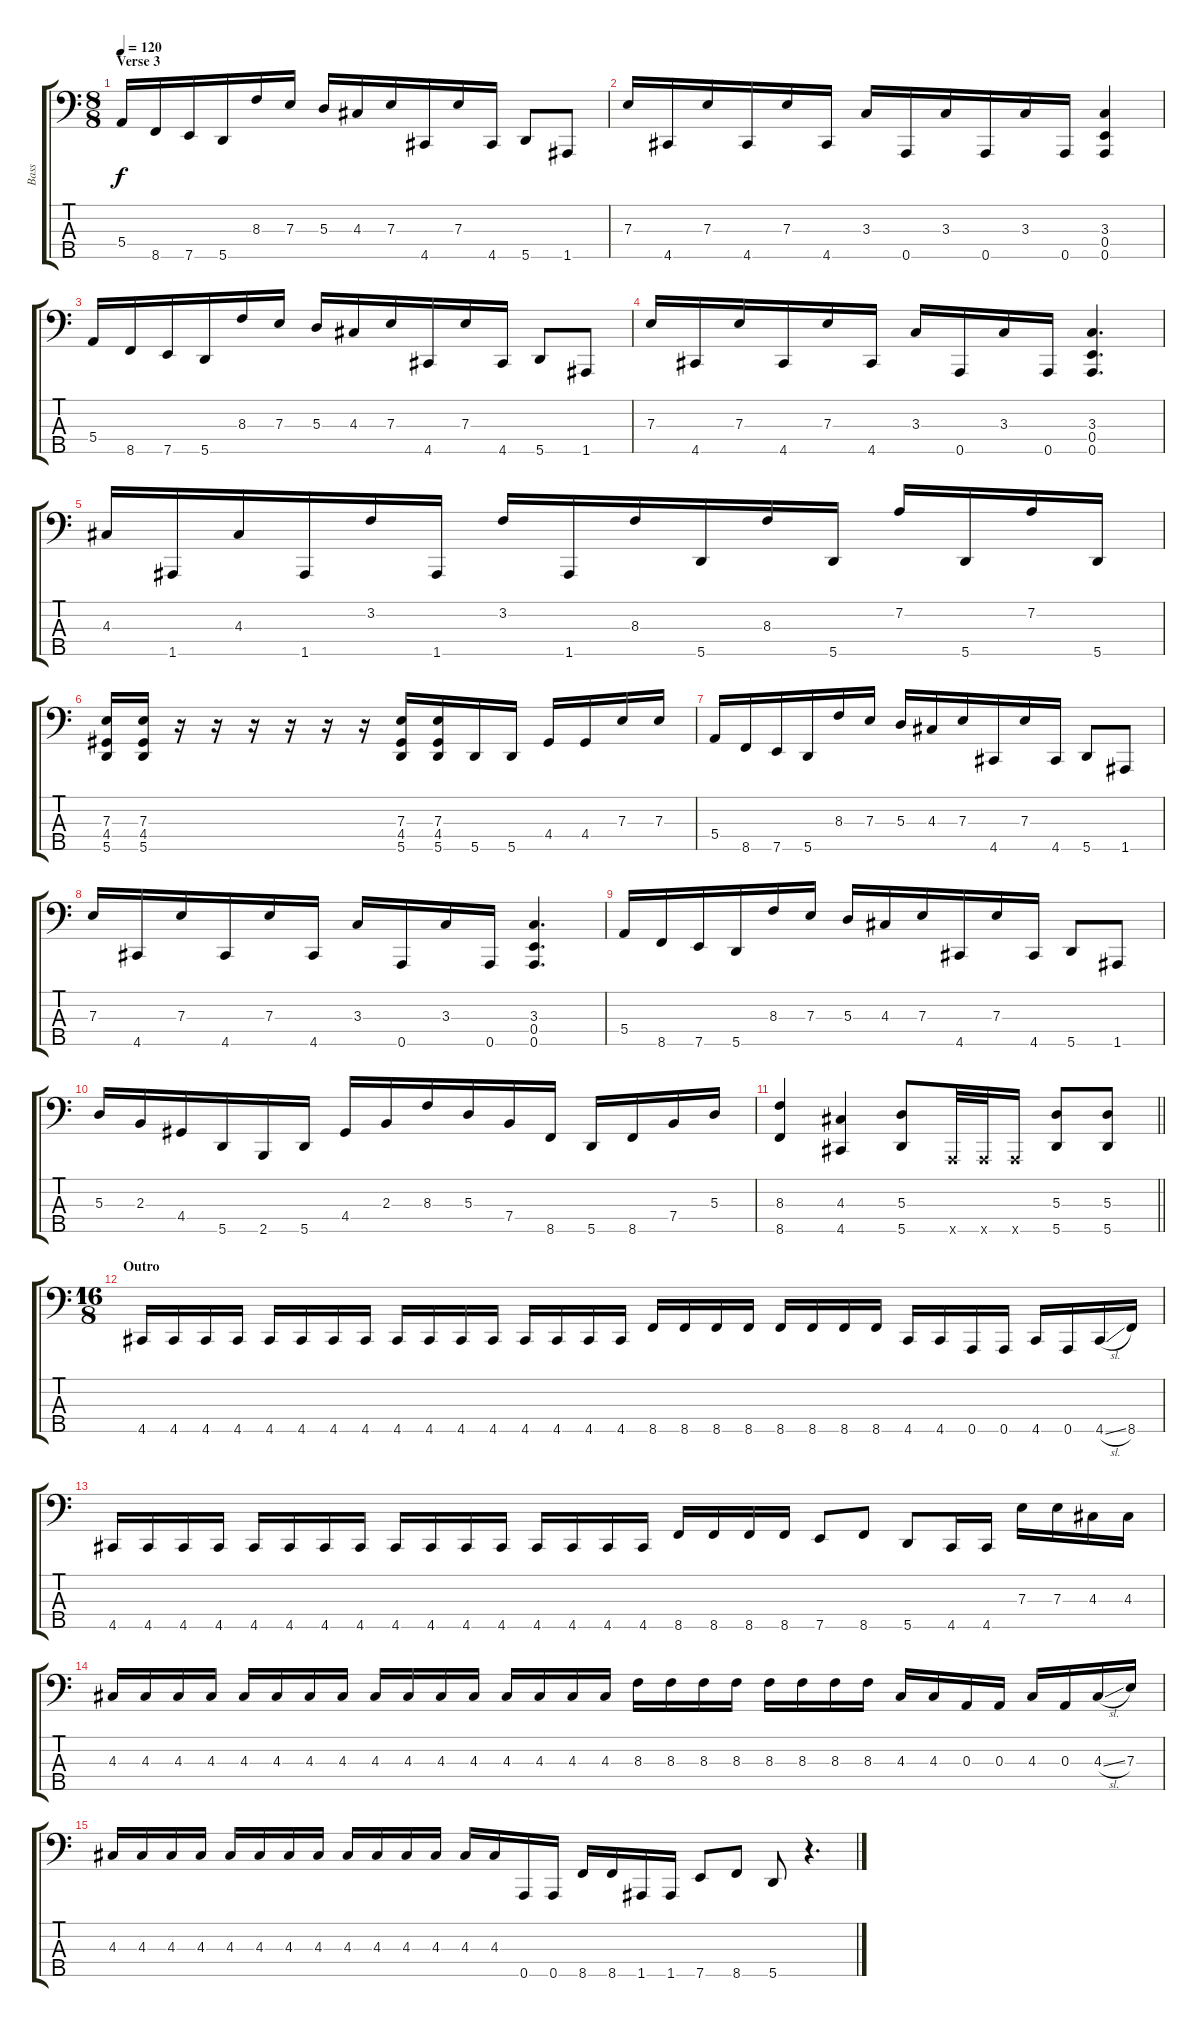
\track ("Bass" "Bass") {instrument slapbass1}
\staff {score tabs}
\tuning (G2 D2 A1 E1 A0) {hide}
\ts (8 8)
\section ("" "Verse 3")
\tempo 120
\clef f4
\ks c
5.4.16{dy f} 8.5.16 7.5.16 5.5.16 8.3.16 7.3.16 5.3.16 4.3.16 7.3.16 4.5.16 7.3.16 4.5.16 5.5.8 1.5.8 |
7.3.16 4.5.16 7.3.16 4.5.16 7.3.16 4.5.16 3.3.16 0.5.16 3.3.16 0.5.16 3.3.16 0.5.16 (3.3 0.4 0.5).4 |
5.4.16 8.5.16 7.5.16 5.5.16 8.3.16 7.3.16 5.3.16 4.3.16 7.3.16 4.5.16 7.3.16 4.5.16 5.5.8 1.5.8 |
7.3.16 4.5.16 7.3.16 4.5.16 7.3.16 4.5.16 3.3.16 0.5.16 3.3.16 0.5.16 (3.3 0.4 0.5).4{d} |
4.3.16 1.5.16 4.3.16 1.5.16 3.2.16 1.5.16 3.2.16 1.5.16 8.3.16 5.5.16 8.3.16 5.5.16 7.2.16 5.5.16 7.2.16 5.5.16 |
(7.3 4.4 5.5).16 (7.3 4.4 5.5).16 r.16 r.16 r.16 r.16 r.16 r.16 (7.3 4.4 5.5).16 (7.3 4.4 5.5).16 5.5.16 5.5.16 4.4.16 4.4.16 7.3.16 7.3.16 |
5.4.16 8.5.16 7.5.16 5.5.16 8.3.16 7.3.16 5.3.16 4.3.16 7.3.16 4.5.16 7.3.16 4.5.16 5.5.8 1.5.8 |
7.3.16 4.5.16 7.3.16 4.5.16 7.3.16 4.5.16 3.3.16 0.5.16 3.3.16 0.5.16 (3.3 0.4 0.5).4{d} |
5.4.16 8.5.16 7.5.16 5.5.16 8.3.16 7.3.16 5.3.16 4.3.16 7.3.16 4.5.16 7.3.16 4.5.16 5.5.8 1.5.8 |
5.3.16 2.3.16 4.4.16 5.5.16 2.5.16 5.5.16 4.4.16 2.3.16 8.3.16 5.3.16 7.4.16 8.5.16 5.5.16 8.5.16 7.4.16 5.3.16 |
\barLineRight lightlight
(8.3 8.5).4 (4.3 4.5).4 (5.3 5.5).8 0.5{x}.32 0.5{x}.32 0.5{x}.16 (5.3 5.5).8 (5.3 5.5).8 |
\ts (16 8)
\section ("" "Outro")
4.5.16 4.5.16 4.5.16 4.5.16 4.5.16 4.5.16 4.5.16 4.5.16 4.5.16 4.5.16 4.5.16 4.5.16 4.5.16 4.5.16 4.5.16 4.5.16 8.5.16 8.5.16 8.5.16 8.5.16 8.5.16 8.5.16 8.5.16 8.5.16 4.5.16 4.5.16 0.5.16 0.5.16 4.5.16 0.5.16 4.5{sl}.16 8.5.16 |
4.5.16 4.5.16 4.5.16 4.5.16 4.5.16 4.5.16 4.5.16 4.5.16 4.5.16 4.5.16 4.5.16 4.5.16 4.5.16 4.5.16 4.5.16 4.5.16 8.5.16 8.5.16 8.5.16 8.5.16 7.5.8 8.5.8 5.5.8 4.5.16 4.5.16 7.3.16 7.3.16 4.3.16 4.3.16 |
4.3.16 4.3.16 4.3.16 4.3.16 4.3.16 4.3.16 4.3.16 4.3.16 4.3.16 4.3.16 4.3.16 4.3.16 4.3.16 4.3.16 4.3.16 4.3.16 8.3.16 8.3.16 8.3.16 8.3.16 8.3.16 8.3.16 8.3.16 8.3.16 4.3.16 4.3.16 0.3.16 0.3.16 4.3.16 0.3.16 4.3{sl}.16 7.3.16 |
4.3.16 4.3.16 4.3.16 4.3.16 4.3.16 4.3.16 4.3.16 4.3.16 4.3.16 4.3.16 4.3.16 4.3.16 4.3.16 4.3.16 0.5.16 0.5.16 8.5.16 8.5.16 1.5.16 1.5.16 7.5.8 8.5.8 5.5.8 r.4{d}
